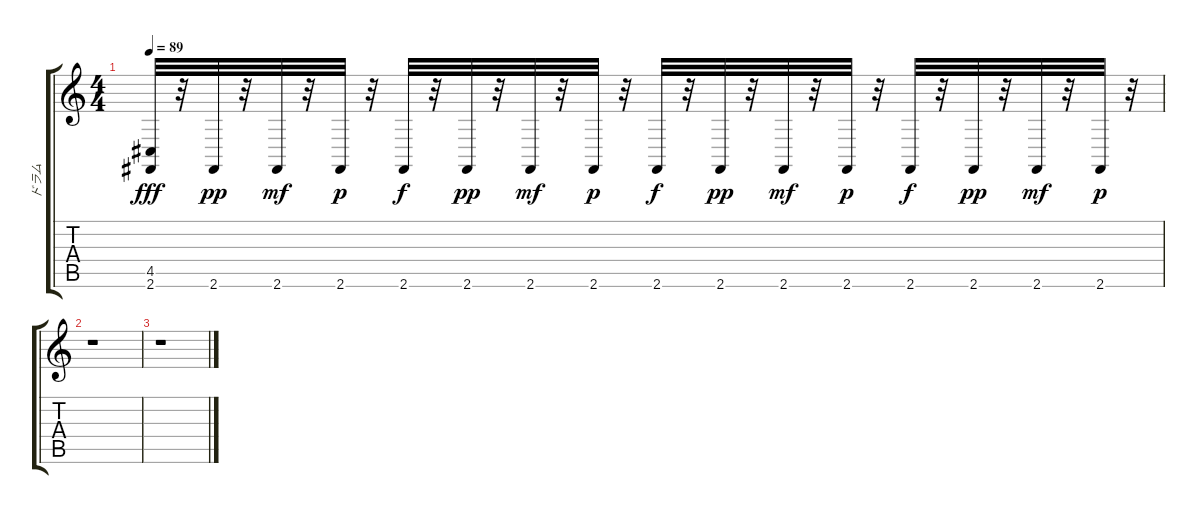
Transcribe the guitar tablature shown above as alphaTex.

\track ("ドラム" "ドラム") {instrument drawbarorgan}
\staff {score tabs}
\tuning (E4 B3 G3 D3 A2 E2) {hide}
\ts (4 4)
\tempo 89
\clef g2
\ks c
(4.5 2.6).32{dy fff} r.32 2.6.32{dy pp} r.32 2.6.32{dy mf} r.32 2.6.32{dy p} r.32 2.6.32{dy f} r.32 2.6.32{dy pp} r.32 2.6.32{dy mf} r.32 2.6.32{dy p} r.32 2.6.32{dy f} r.32 2.6.32{dy pp} r.32 2.6.32{dy mf} r.32 2.6.32{dy p} r.32 2.6.32{dy f} r.32 2.6.32{dy pp} r.32 2.6.32{dy mf} r.32 2.6.32{dy p} r.32 |
r.1 |
r.1
